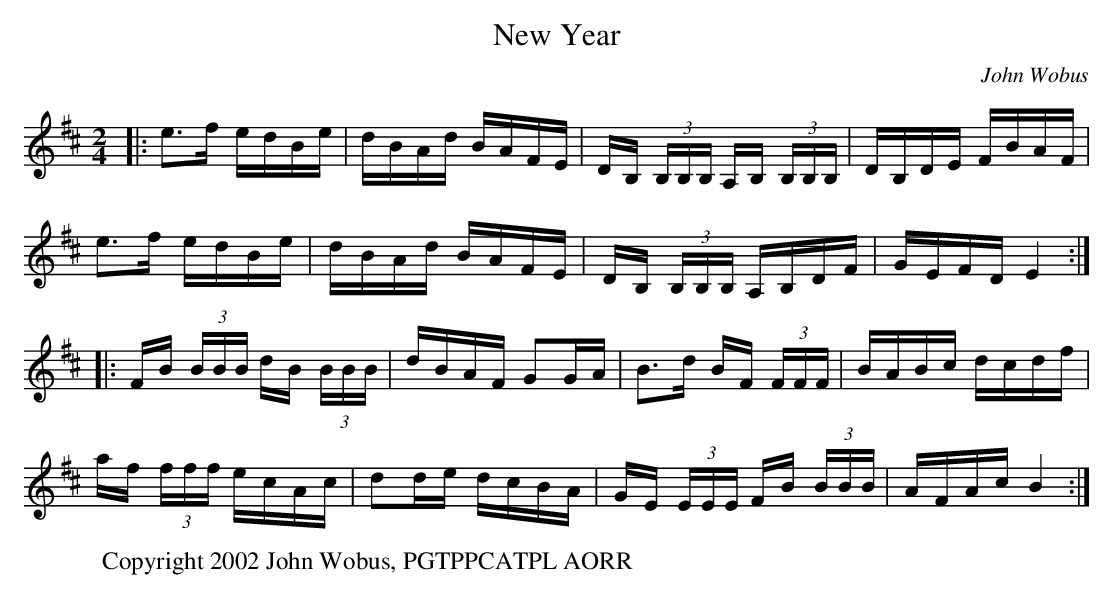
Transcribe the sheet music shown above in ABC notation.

X:1
T:New Year
C:John Wobus
M:2/4
K:E DOR
|: e3f edBe | dBAd BAFE | DB, (3B,B,B, A,B, (3B,B,B, | DB,DE FBAF |
e3f edBe | dBAd BAFE | DB, (3B,B,B, A,B,DF | GEFD E4 :|
|: FB (3BBB dB (3BBB | dBAF G2GA | B3d BF (3FFF | BABc dcdf |
af (3fff ecAc | d2de dcBA | GE (3EEE FB (3BBB | AFAc B4 :|
W:Copyright 2002 John Wobus, PGTPPCATPL AORR
